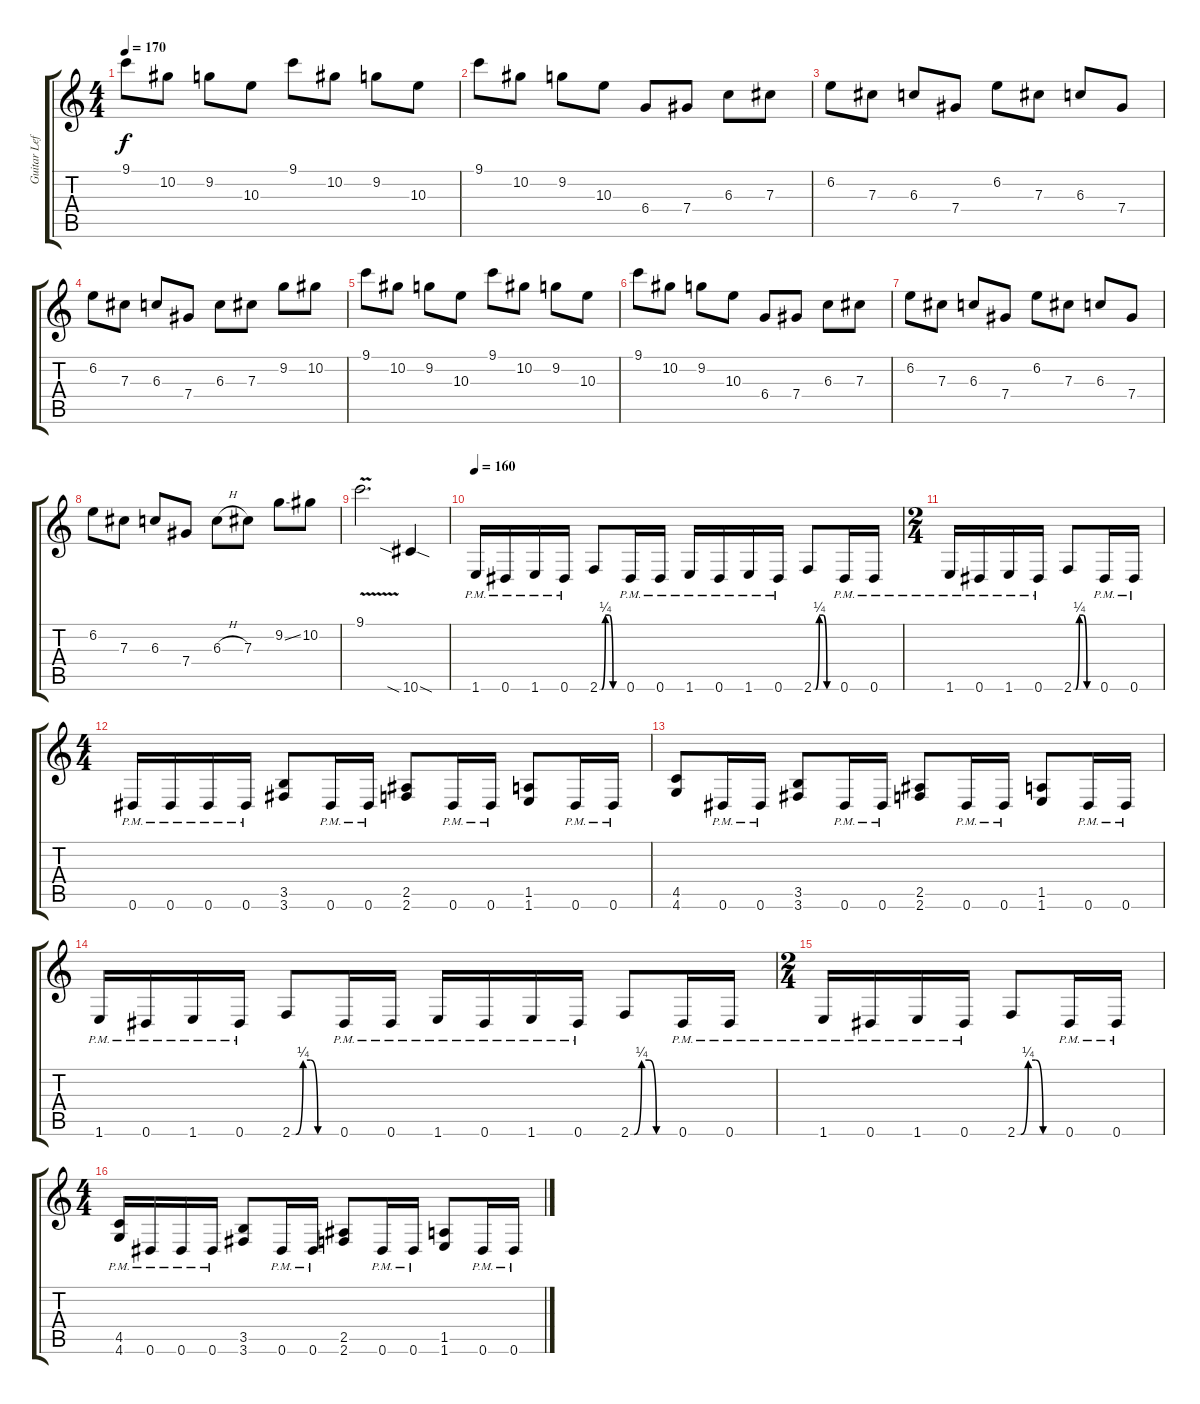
\track ("Guitar Left" "Guitar Lef") {instrument distortionguitar}
\staff {score tabs}
\tuning (Eb4 Bb3 Gb3 Db3 Ab2 Eb2) {hide}
\ts (4 4)
\tempo 170
\clef g2
\ks c
9.1.8{dy f} 10.2.8 9.2.8 10.3.8 9.1.8 10.2.8 9.2.8 10.3.8 |
9.1.8 10.2.8 9.2.8 10.3.8 6.4.8 7.4.8 6.3.8 7.3.8 |
6.2.8 7.3.8 6.3.8 7.4.8 6.2.8 7.3.8 6.3.8 7.4.8 |
6.2.8 7.3.8 6.3.8 7.4.8 6.3.8 7.3.8 9.2.8 10.2.8 |
9.1.8 10.2.8 9.2.8 10.3.8 9.1.8 10.2.8 9.2.8 10.3.8 |
9.1.8 10.2.8 9.2.8 10.3.8 6.4.8 7.4.8 6.3.8 7.3.8 |
6.2.8 7.3.8 6.3.8 7.4.8 6.2.8 7.3.8 6.3.8 7.4.8 |
6.2.8 7.3.8 6.3.8 7.4.8 6.3{h}.8 7.3.8 9.2{ss}.8 10.2.8 |
9.1{v}.2{d} 10.6{sia sod}.4 |
\tempo 160
1.6{pm}.16 0.6{pm}.16 1.6{pm}.16 0.6{pm}.16 2.6{be (custom 0 0 5 0 15 1 25 1 35 0 60 0)}.8 0.6{pm}.16 0.6{pm}.16 1.6{pm}.16 0.6{pm}.16 1.6{pm}.16 0.6{pm}.16 2.6{be (custom 0 0 5 0 15 1 25 1 35 0 60 0)}.8 0.6{pm}.16 0.6{pm}.16 |
\ts (2 4)
1.6{pm}.16 0.6{pm}.16 1.6{pm}.16 0.6{pm}.16 2.6{be (custom 0 0 5 0 15 1 25 1 35 0 60 0)}.8 0.6{pm}.16 0.6{pm}.16 |
\ts (4 4)
0.6{pm}.16 0.6{pm}.16 0.6{pm}.16 0.6{pm}.16 (3.5 3.6).8 0.6{pm}.16 0.6{pm}.16 (2.5 2.6).8 0.6{pm}.16 0.6{pm}.16 (1.5 1.6).8 0.6{pm}.16 0.6{pm}.16 |
(4.5 4.6).8 0.6{pm}.16 0.6{pm}.16 (3.5 3.6).8 0.6{pm}.16 0.6{pm}.16 (2.5 2.6).8 0.6{pm}.16 0.6{pm}.16 (1.5 1.6).8 0.6{pm}.16 0.6{pm}.16 |
1.6{pm}.16 0.6{pm}.16 1.6{pm}.16 0.6{pm}.16 2.6{be (custom 0 0 5 0 15 1 25 1 35 0 60 0)}.8 0.6{pm}.16 0.6{pm}.16 1.6{pm}.16 0.6{pm}.16 1.6{pm}.16 0.6{pm}.16 2.6{be (custom 0 0 5 0 15 1 25 1 35 0 60 0)}.8 0.6{pm}.16 0.6{pm}.16 |
\ts (2 4)
1.6{pm}.16 0.6{pm}.16 1.6{pm}.16 0.6{pm}.16 2.6{be (custom 0 0 5 0 15 1 25 1 35 0 60 0)}.8 0.6{pm}.16 0.6{pm}.16 |
\ts (4 4)
(4.5 4.6{pm}).16 0.6{pm}.16 0.6{pm}.16 0.6{pm}.16 (3.5 3.6).8 0.6{pm}.16 0.6{pm}.16 (2.5 2.6).8 0.6{pm}.16 0.6{pm}.16 (1.5 1.6).8 0.6{pm}.16 0.6{pm}.16
